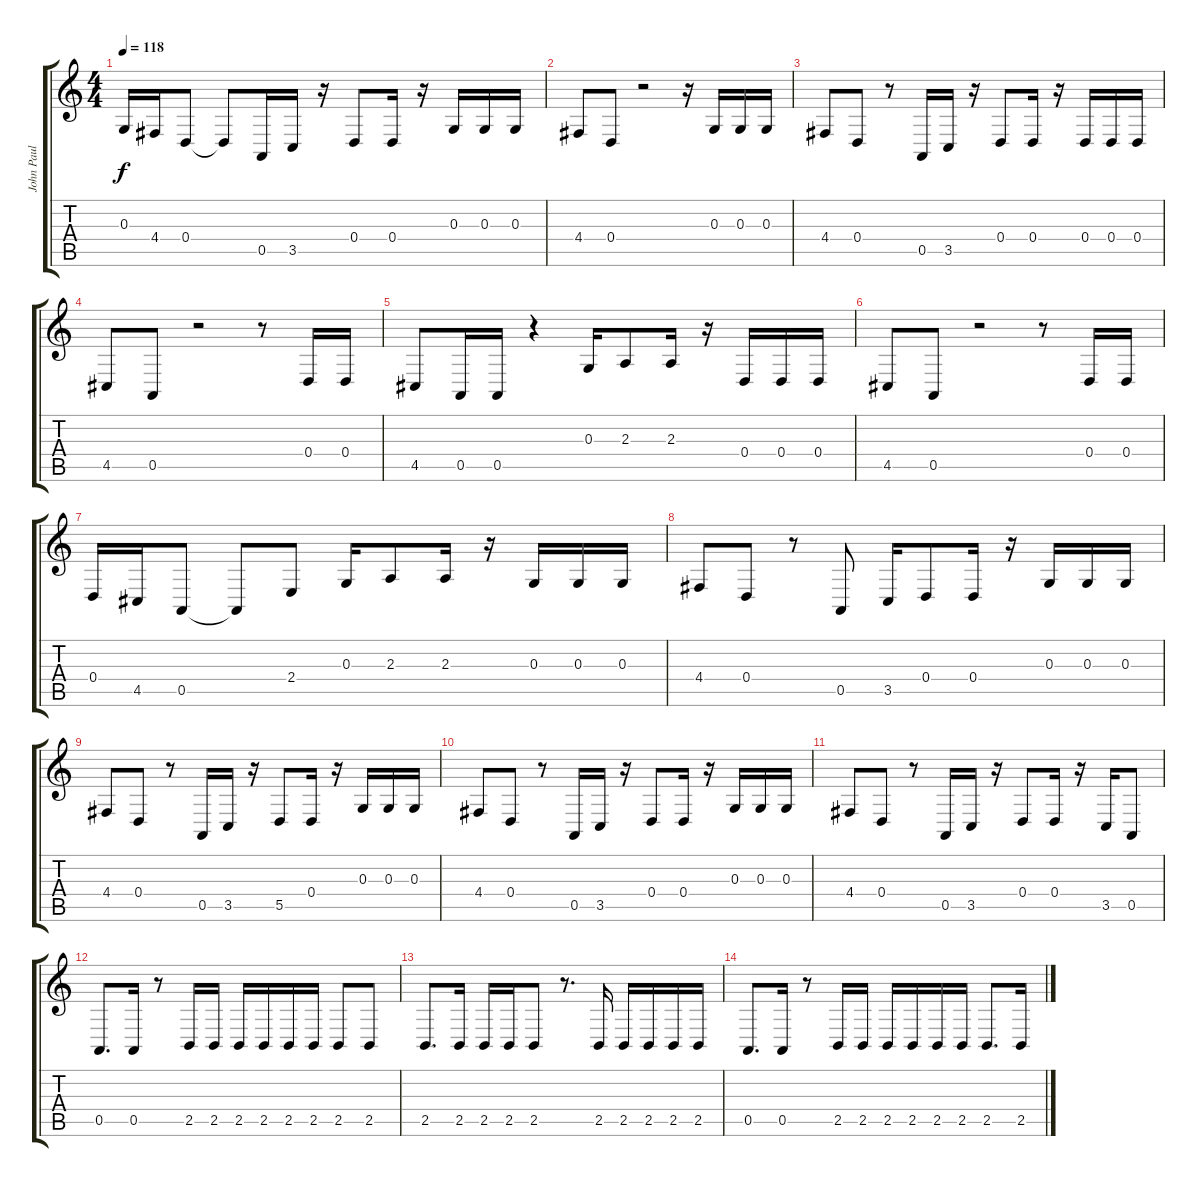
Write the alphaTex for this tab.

\track ("John Paul Jones (Orgão 3)" "John Paul ") {instrument brasssection}
\staff {score tabs}
\tuning (E4 B3 G3 D3 A2 E2) {hide}
\ts (4 4)
\tempo 118
\clef g2
\ks c
0.3.16{dy f} 4.4.16 0.4.8 0.4{t}.8 0.5.16 3.5.16 r.16 0.4.8 0.4.16 r.16 0.3.16 0.3.16 0.3.16 |
4.4.8 0.4.8 r.2 r.16 0.3.16 0.3.16 0.3.16 |
4.4.8 0.4.8 r.8 0.5.16 3.5.16 r.16 0.4.8 0.4.16 r.16 0.4.16 0.4.16 0.4.16 |
4.5.8 0.5.8 r.2 r.8 0.4.16 0.4.16 |
4.5.8 0.5.16 0.5.16 r.4 0.3.16 2.3.8 2.3.16 r.16 0.4.16 0.4.16 0.4.16 |
4.5.8 0.5.8 r.2 r.8 0.4.16 0.4.16 |
0.4.16 4.5.16 0.5.8 0.5{t}.8 2.4.8 0.3.16 2.3.8 2.3.16 r.16 0.3.16 0.3.16 0.3.16 |
4.4.8 0.4.8 r.8 0.5.8 3.5.16 0.4.8 0.4.16 r.16 0.3.16 0.3.16 0.3.16 |
4.4.8 0.4.8 r.8 0.5.16 3.5.16 r.16 5.5.8 0.4.16 r.16 0.3.16 0.3.16 0.3.16 |
4.4.8 0.4.8 r.8 0.5.16 3.5.16 r.16 0.4.8 0.4.16 r.16 0.3.16 0.3.16 0.3.16 |
4.4.8 0.4.8 r.8 0.5.16 3.5.16 r.16 0.4.8 0.4.16 r.16 3.5.16 0.5.8 |
0.5.8{d} 0.5.16 r.8 2.5.16 2.5.16 2.5.16 2.5.16 2.5.16 2.5.16 2.5.8 2.5.8 |
2.5.8{d} 2.5.16 2.5.16 2.5.16 2.5.8 r.8{d} 2.5.16 2.5.16 2.5.16 2.5.16 2.5.16 |
0.5.8{d} 0.5.16 r.8 2.5.16 2.5.16 2.5.16 2.5.16 2.5.16 2.5.16 2.5.8{d} 2.5.16
